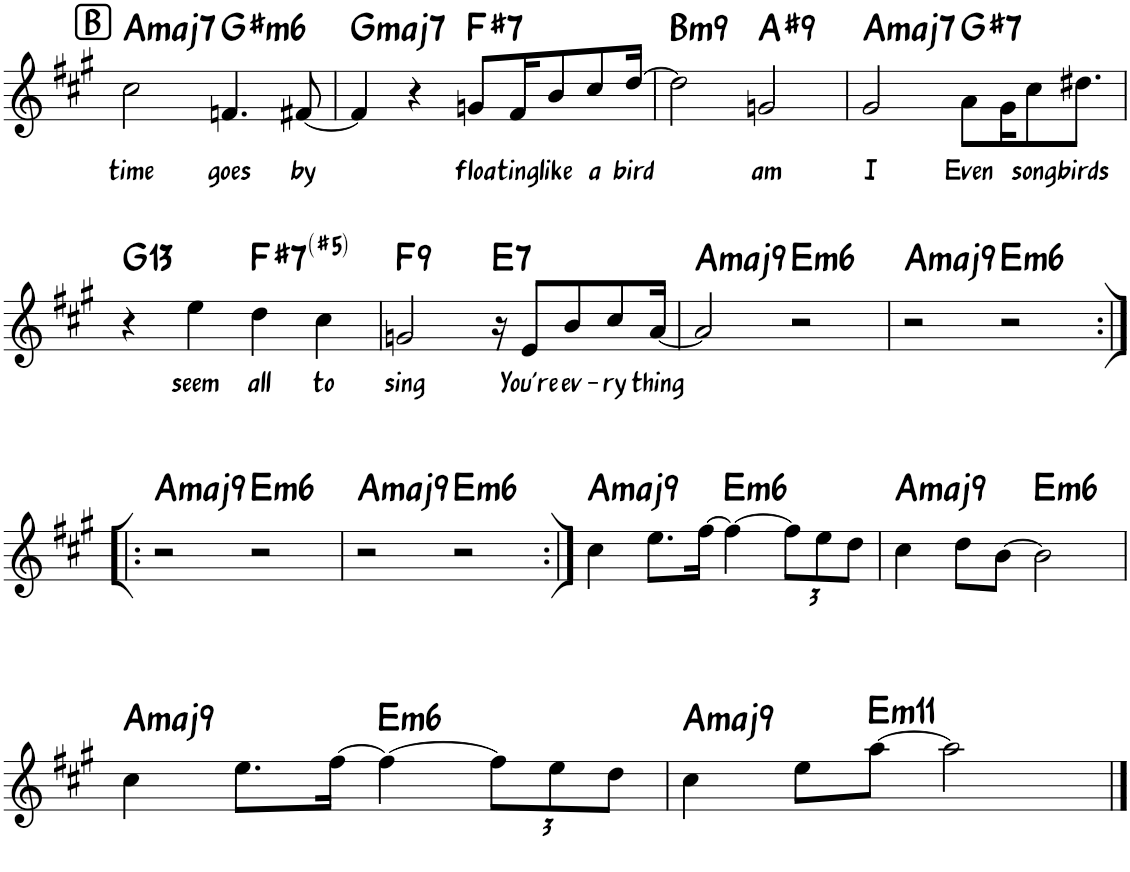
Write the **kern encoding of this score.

**kern	**text	**harte
*part1	*part1	*part1
*staff1	*staff1	*
*I"Piano	*	*
*I'Pno	*	*
!!LO:PB:g=z
*clefG2	*	*
*k[f#c#g#]	*	*
*M4/4	*	*
!!LO:REH:place=s1:a:rj:fs=14:t=B
=25	=25	=25
!	!LO:LY:b	!LO:H:kt=maj7
2cc#\	time	A:maj7
!	!LO:LY:b	!LO:H:kt=m6
4.fn/	goes	G#:min6
!	!LO:LY:b	!
[8f#X/	by	.
=26	=26	=26
!	!	!LO:H:kt=maj7
4f#/]	.	G:maj7
4r	.	.
!	!LO:LY:b	!LO:H:kt=7
8gn/L	floa-	F#:7
!	!LO:LY:b	!
16f#/K	-ting	.
!	!LO:LY:b	!
8b/	like	.
!	!LO:LY:b	!
8cc#/	a	.
!	!LO:LY:b	!
[16dd/Jk	bird	.
=27	=27	=27
!	!	!LO:H:kt=m9
2dd\]	.	B:min9
!	!LO:LY:b	!LO:H:kt=9
2gn/	am	A#:9
=28	=28	=28
!	!LO:LY:b	!LO:H:kt=maj7
2g#/	I	A:maj7
!	!LO:LY:b	!LO:H:kt=7
8a\L	Even	G#:7
16g#\K	.	.
!	!LO:LY:b	!
8cc#\	song	.
!	!LO:LY:b	!
8.dd#X\J	birds	.
!!LO:LB:g=z
=29	=29	=29
!	!	!LO:H:kt=13
4r	.	G:9(11,13)
!	!LO:LY:b	!
4ee\	seem	.
!	!LO:LY:b	!LO:H:kt=7
4dd\	all	F#:(3,#5,b7)
!	!LO:LY:b	!
4cc#\	to	.
=30	=30	=30
!	!LO:LY:b	!LO:H:kt=9
2gn/	sing	F:9
!	!	!LO:H:kt=7
16r	.	E:7
!	!LO:LY:b	!
8e/L	You're	.
!	!LO:LY:b	!
8b/	ev-	.
!	!LO:LY:b	!
8cc#/	-ry	.
!	!LO:LY:b	!
[16a/Jk	thing	.
=31	=31	=31
!	!	!LO:H:kt=maj9
2a/]	.	A:maj9
!	!	!LO:H:kt=m6
2r	.	E:min6
=32	=32	=32
!	!	!LO:H:kt=maj9
2r	.	A:maj9
!	!	!LO:H:kt=m6
2r	.	E:min6
!!LO:LB:g=z
=33:|!|:	=33:|!|:	=33:|!|:
!	!	!LO:H:kt=maj9
2r	.	A:maj9
!	!	!LO:H:kt=m6
2r	.	E:min6
=34	=34	=34
!	!	!LO:H:kt=maj9
2r	.	A:maj9
!	!	!LO:H:kt=m6
2r	.	E:min6
=35:|!	=35:|!	=35:|!
!	!	!LO:H:kt=maj9
4cc#\	.	A:maj9
8.ee\L	.	.
[16ff#\Jk	.	.
!	!	!LO:H:kt=m6
4ff#\_	.	E:min6
*Xbrackettup	*	*
12ff#\L]	.	.
12ee\	.	.
12dd\J	.	.
=36	=36	=36
!	!	!LO:H:kt=maj9
4cc#\	.	A:maj9
8dd\L	.	.
[8b\J	.	.
!	!	!LO:H:kt=m6
2b\]	.	E:min6
!!LO:LB:g=z
=37	=37	=37
!	!	!LO:H:kt=maj9
4cc#\	.	A:maj9
8.ee\L	.	.
[16ff#\Jk	.	.
!	!	!LO:H:kt=m6
4ff#\_	.	E:min6
12ff#\L]	.	.
12ee\	.	.
12dd\J	.	.
=38	=38	=38
!	!	!LO:H:kt=maj9
4cc#\	.	A:maj9
8ee\L	.	.
!	!	!LO:H:kt=m11
[8aa\J	.	E:min9(11)
2aa\]	.	.
==	==	==
*-	*-	*-
